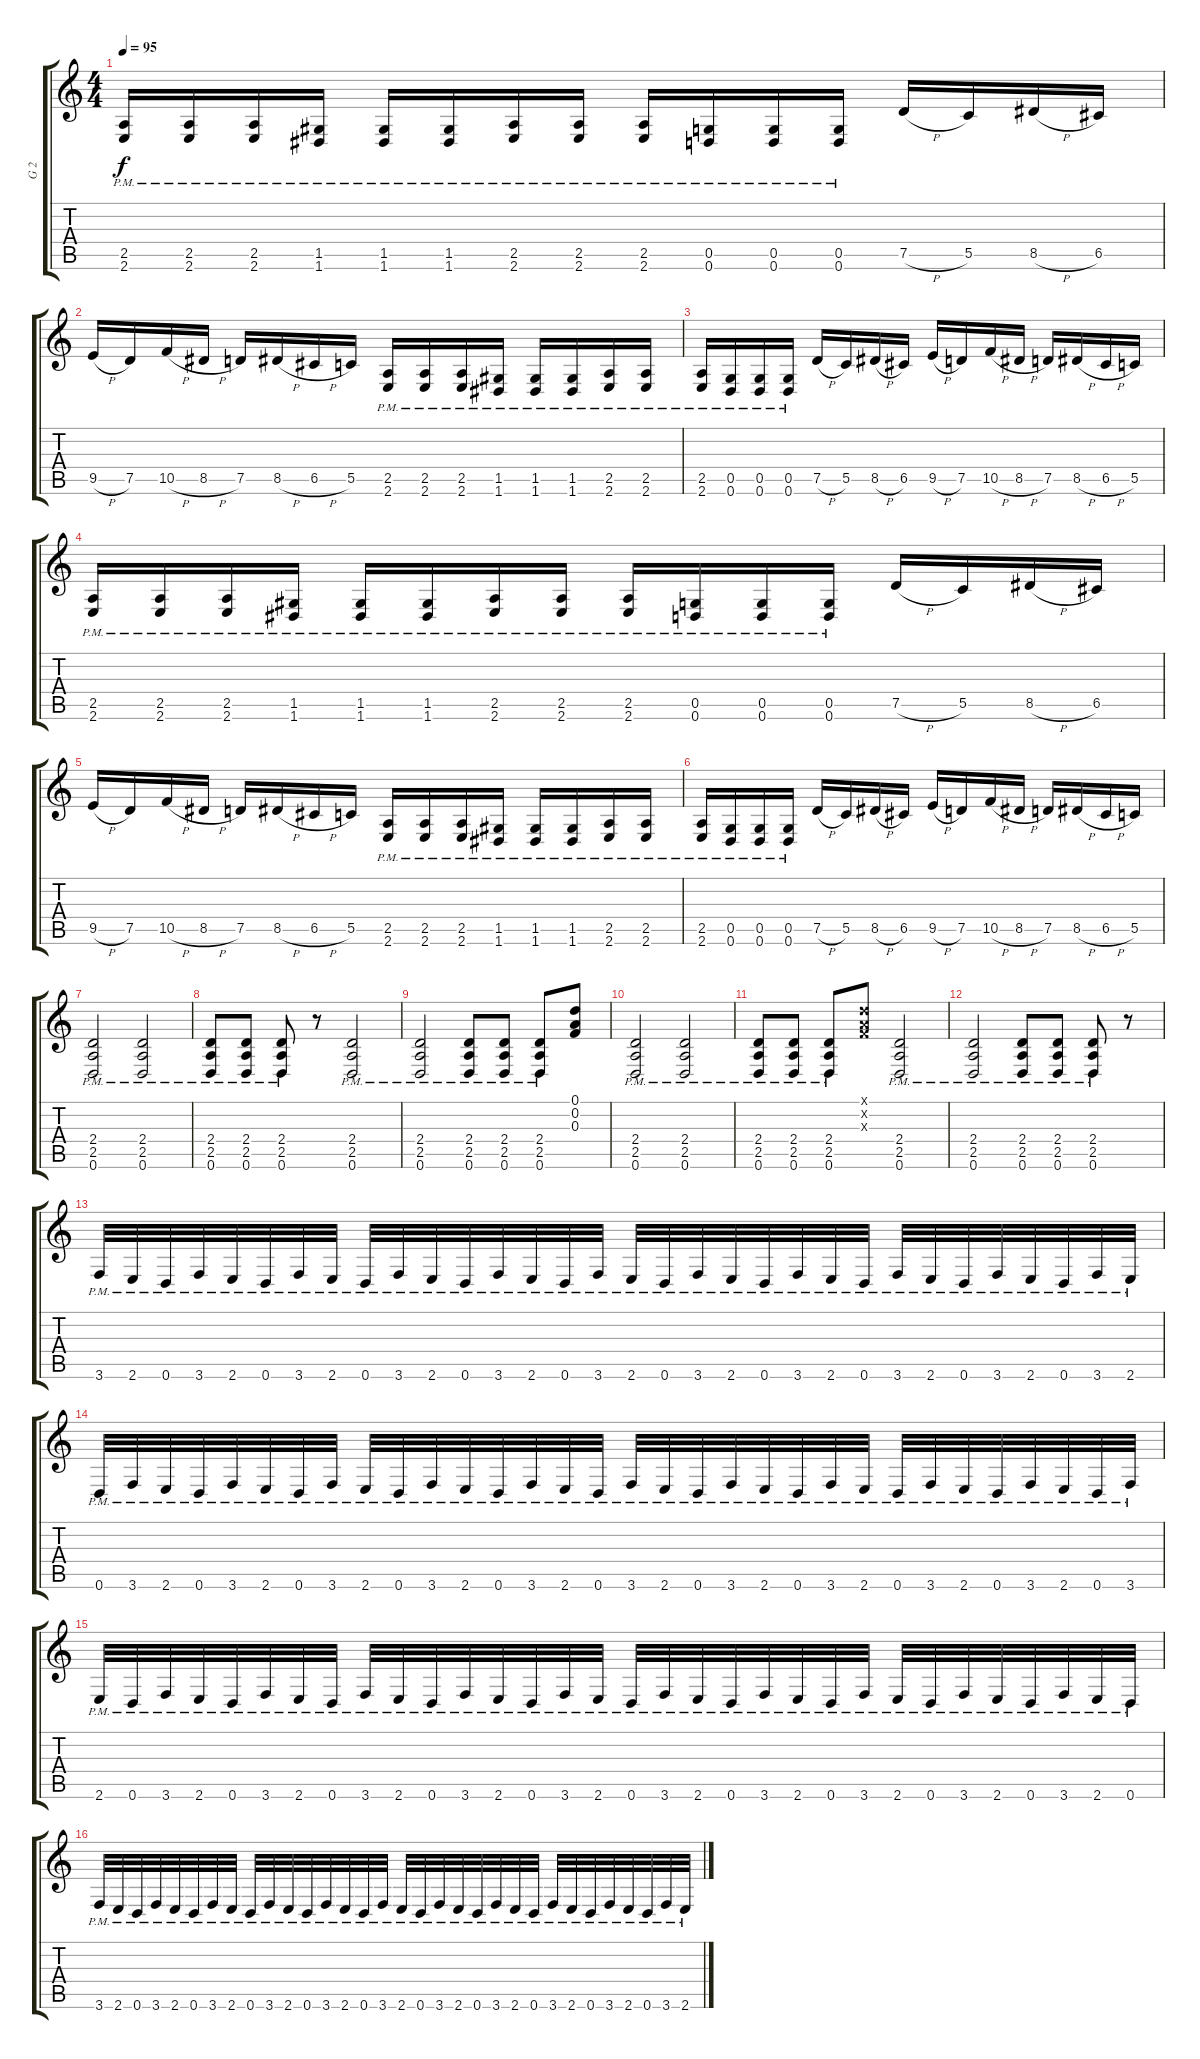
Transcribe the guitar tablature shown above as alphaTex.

\track ("G 2" "G 2") {instrument overdrivenguitar}
\staff {score tabs}
\tuning (D4 A3 F3 C3 G2 D2) {hide}
\ts (4 4)
\tempo 95
\clef g2
\ks c
(2.5{pm} 2.6{pm}).16{dy f} (2.5{pm} 2.6{pm}).16 (2.5{pm} 2.6{pm}).16 (1.5{pm} 1.6{pm}).16 (1.5{pm} 1.6{pm}).16 (1.5{pm} 1.6{pm}).16 (2.5{pm} 2.6{pm}).16 (2.5{pm} 2.6{pm}).16 (2.5{pm} 2.6{pm}).16 (0.5{pm} 0.6{pm}).16 (0.5{pm} 0.6{pm}).16 (0.5{pm} 0.6{pm}).16 7.5{h}.16 5.5.16 8.5{h}.16 6.5.16 |
9.5{h}.16 7.5.16 10.5{h}.16 8.5{h}.16 7.5.16 8.5{h}.16 6.5{h}.16 5.5.16 (2.5{pm} 2.6{pm}).16 (2.5{pm} 2.6{pm}).16 (2.5{pm} 2.6{pm}).16 (1.5{pm} 1.6{pm}).16 (1.5{pm} 1.6{pm}).16 (1.5{pm} 1.6{pm}).16 (2.5{pm} 2.6{pm}).16 (2.5{pm} 2.6{pm}).16 |
(2.5{pm} 2.6{pm}).16 (0.5{pm} 0.6{pm}).16 (0.5{pm} 0.6{pm}).16 (0.5{pm} 0.6{pm}).16 7.5{h}.16 5.5.16 8.5{h}.16 6.5.16 9.5{h}.16 7.5.16 10.5{h}.16 8.5{h}.16 7.5.16 8.5{h}.16 6.5{h}.16 5.5.16 |
(2.5{pm} 2.6{pm}).16 (2.5{pm} 2.6{pm}).16 (2.5{pm} 2.6{pm}).16 (1.5{pm} 1.6{pm}).16 (1.5{pm} 1.6{pm}).16 (1.5{pm} 1.6{pm}).16 (2.5{pm} 2.6{pm}).16 (2.5{pm} 2.6{pm}).16 (2.5{pm} 2.6{pm}).16 (0.5{pm} 0.6{pm}).16 (0.5{pm} 0.6{pm}).16 (0.5{pm} 0.6{pm}).16 7.5{h}.16 5.5.16 8.5{h}.16 6.5.16 |
9.5{h}.16 7.5.16 10.5{h}.16 8.5{h}.16 7.5.16 8.5{h}.16 6.5{h}.16 5.5.16 (2.5{pm} 2.6{pm}).16 (2.5{pm} 2.6{pm}).16 (2.5{pm} 2.6{pm}).16 (1.5{pm} 1.6{pm}).16 (1.5{pm} 1.6{pm}).16 (1.5{pm} 1.6{pm}).16 (2.5{pm} 2.6{pm}).16 (2.5{pm} 2.6{pm}).16 |
(2.5{pm} 2.6{pm}).16 (0.5{pm} 0.6{pm}).16 (0.5{pm} 0.6{pm}).16 (0.5{pm} 0.6{pm}).16 7.5{h}.16 5.5.16 8.5{h}.16 6.5.16 9.5{h}.16 7.5.16 10.5{h}.16 8.5{h}.16 7.5.16 8.5{h}.16 6.5{h}.16 5.5.16 |
(2.4{pm} 2.5{pm} 0.6{pm}).2 (2.4{pm} 2.5{pm} 0.6{pm}).2 |
(2.4{pm} 2.5{pm} 0.6{pm}).8 (2.4{pm} 2.5{pm} 0.6{pm}).8 (2.4{pm} 2.5{pm} 0.6{pm}).8 r.8 (2.4{pm} 2.5{pm} 0.6{pm}).2 |
(2.4{pm} 2.5{pm} 0.6{pm}).2 (2.4{pm} 2.5{pm} 0.6{pm}).8 (2.4{pm} 2.5{pm} 0.6{pm}).8 (2.4{pm} 2.5{pm} 0.6{pm}).8 (0.1 0.2 0.3).8 |
(2.4{pm} 2.5{pm} 0.6{pm}).2 (2.4{pm} 2.5{pm} 0.6{pm}).2 |
(2.4{pm} 2.5{pm} 0.6{pm}).8 (2.4{pm} 2.5{pm} 0.6{pm}).8 (2.4{pm} 2.5{pm} 0.6{pm}).8 (0.1{x} 0.2{x} 0.3{x}).8 (2.4{pm} 2.5{pm} 0.6{pm}).2 |
(2.4{pm} 2.5{pm} 0.6{pm}).2 (2.4{pm} 2.5{pm} 0.6{pm}).8 (2.4{pm} 2.5{pm} 0.6{pm}).8 (2.4{pm} 2.5{pm} 0.6{pm}).8 r.8 |
3.6{pm}.32 2.6{pm}.32 0.6{pm}.32 3.6{pm}.32 2.6{pm}.32 0.6{pm}.32 3.6{pm}.32 2.6{pm}.32 0.6{pm}.32 3.6{pm}.32 2.6{pm}.32 0.6{pm}.32 3.6{pm}.32 2.6{pm}.32 0.6{pm}.32 3.6{pm}.32 2.6{pm}.32 0.6{pm}.32 3.6{pm}.32 2.6{pm}.32 0.6{pm}.32 3.6{pm}.32 2.6{pm}.32 0.6{pm}.32 3.6{pm}.32 2.6{pm}.32 0.6{pm}.32 3.6{pm}.32 2.6{pm}.32 0.6{pm}.32 3.6{pm}.32 2.6{pm}.32 |
0.6{pm}.32 3.6{pm}.32 2.6{pm}.32 0.6{pm}.32 3.6{pm}.32 2.6{pm}.32 0.6{pm}.32 3.6{pm}.32 2.6{pm}.32 0.6{pm}.32 3.6{pm}.32 2.6{pm}.32 0.6{pm}.32 3.6{pm}.32 2.6{pm}.32 0.6{pm}.32 3.6{pm}.32 2.6{pm}.32 0.6{pm}.32 3.6{pm}.32 2.6{pm}.32 0.6{pm}.32 3.6{pm}.32 2.6{pm}.32 0.6{pm}.32 3.6{pm}.32 2.6{pm}.32 0.6{pm}.32 3.6{pm}.32 2.6{pm}.32 0.6{pm}.32 3.6{pm}.32 |
2.6{pm}.32 0.6{pm}.32 3.6{pm}.32 2.6{pm}.32 0.6{pm}.32 3.6{pm}.32 2.6{pm}.32 0.6{pm}.32 3.6{pm}.32 2.6{pm}.32 0.6{pm}.32 3.6{pm}.32 2.6{pm}.32 0.6{pm}.32 3.6{pm}.32 2.6{pm}.32 0.6{pm}.32 3.6{pm}.32 2.6{pm}.32 0.6{pm}.32 3.6{pm}.32 2.6{pm}.32 0.6{pm}.32 3.6{pm}.32 2.6{pm}.32 0.6{pm}.32 3.6{pm}.32 2.6{pm}.32 0.6{pm}.32 3.6{pm}.32 2.6{pm}.32 0.6{pm}.32 |
3.6{pm}.32 2.6{pm}.32 0.6{pm}.32 3.6{pm}.32 2.6{pm}.32 0.6{pm}.32 3.6{pm}.32 2.6{pm}.32 0.6{pm}.32 3.6{pm}.32 2.6{pm}.32 0.6{pm}.32 3.6{pm}.32 2.6{pm}.32 0.6{pm}.32 3.6{pm}.32 2.6{pm}.32 0.6{pm}.32 3.6{pm}.32 2.6{pm}.32 0.6{pm}.32 3.6{pm}.32 2.6{pm}.32 0.6{pm}.32 3.6{pm}.32 2.6{pm}.32 0.6{pm}.32 3.6{pm}.32 2.6{pm}.32 0.6{pm}.32 3.6{pm}.32 2.6{pm}.32
